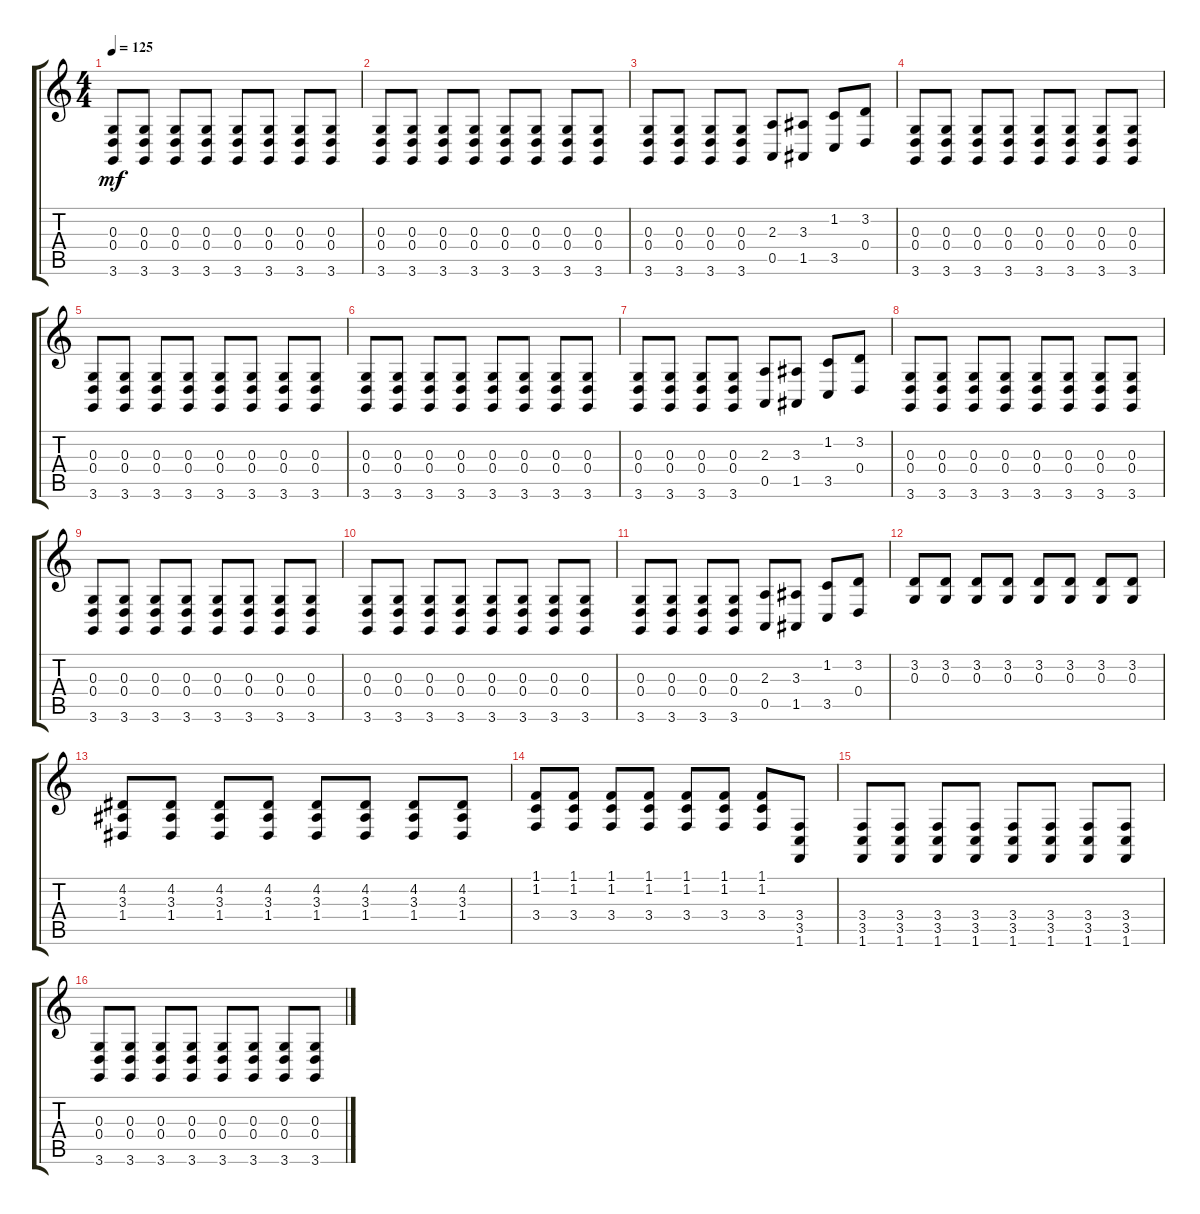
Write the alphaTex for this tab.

\track "" {instrument acousticgrandpiano}
\staff {score tabs}
\tuning (E4 B3 G3 D3 A2 E2) {hide}
\ts (4 4)
\tempo 125
\clef g2
\ks c
(0.3 0.4 3.6).8{dy mf} (0.3 0.4 3.6).8 (0.3 0.4 3.6).8 (0.3 0.4 3.6).8 (0.3 0.4 3.6).8 (0.3 0.4 3.6).8 (0.3 0.4 3.6).8 (0.3 0.4 3.6).8 |
(0.3 0.4 3.6).8 (0.3 0.4 3.6).8 (0.3 0.4 3.6).8 (0.3 0.4 3.6).8 (0.3 0.4 3.6).8 (0.3 0.4 3.6).8 (0.3 0.4 3.6).8 (0.3 0.4 3.6).8 |
(0.3 0.4 3.6).8 (0.3 0.4 3.6).8 (0.3 0.4 3.6).8 (0.3 0.4 3.6).8 (2.3 0.5).8 (3.3 1.5).8 (1.2 3.5).8 (3.2 0.4).8 |
(0.3 0.4 3.6).8 (0.3 0.4 3.6).8 (0.3 0.4 3.6).8 (0.3 0.4 3.6).8 (0.3 0.4 3.6).8 (0.3 0.4 3.6).8 (0.3 0.4 3.6).8 (0.3 0.4 3.6).8 |
(0.3 0.4 3.6).8 (0.3 0.4 3.6).8 (0.3 0.4 3.6).8 (0.3 0.4 3.6).8 (0.3 0.4 3.6).8 (0.3 0.4 3.6).8 (0.3 0.4 3.6).8 (0.3 0.4 3.6).8 |
(0.3 0.4 3.6).8 (0.3 0.4 3.6).8 (0.3 0.4 3.6).8 (0.3 0.4 3.6).8 (0.3 0.4 3.6).8 (0.3 0.4 3.6).8 (0.3 0.4 3.6).8 (0.3 0.4 3.6).8 |
(0.3 0.4 3.6).8 (0.3 0.4 3.6).8 (0.3 0.4 3.6).8 (0.3 0.4 3.6).8 (2.3 0.5).8 (3.3 1.5).8 (1.2 3.5).8 (3.2 0.4).8 |
(0.3 0.4 3.6).8 (0.3 0.4 3.6).8 (0.3 0.4 3.6).8 (0.3 0.4 3.6).8 (0.3 0.4 3.6).8 (0.3 0.4 3.6).8 (0.3 0.4 3.6).8 (0.3 0.4 3.6).8 |
(0.3 0.4 3.6).8 (0.3 0.4 3.6).8 (0.3 0.4 3.6).8 (0.3 0.4 3.6).8 (0.3 0.4 3.6).8 (0.3 0.4 3.6).8 (0.3 0.4 3.6).8 (0.3 0.4 3.6).8 |
(0.3 0.4 3.6).8 (0.3 0.4 3.6).8 (0.3 0.4 3.6).8 (0.3 0.4 3.6).8 (0.3 0.4 3.6).8 (0.3 0.4 3.6).8 (0.3 0.4 3.6).8 (0.3 0.4 3.6).8 |
(0.3 0.4 3.6).8 (0.3 0.4 3.6).8 (0.3 0.4 3.6).8 (0.3 0.4 3.6).8 (2.3 0.5).8 (3.3 1.5).8 (1.2 3.5).8 (3.2 0.4).8 |
(3.2 0.3).8 (3.2 0.3).8 (3.2 0.3).8 (3.2 0.3).8 (3.2 0.3).8 (3.2 0.3).8 (3.2 0.3).8 (3.2 0.3).8 |
(4.2 3.3 1.4).8 (4.2 3.3 1.4).8 (4.2 3.3 1.4).8 (4.2 3.3 1.4).8 (4.2 3.3 1.4).8 (4.2 3.3 1.4).8 (4.2 3.3 1.4).8 (4.2 3.3 1.4).8 |
(1.1 1.2 3.4).8 (1.1 1.2 3.4).8 (1.1 1.2 3.4).8 (1.1 1.2 3.4).8 (1.1 1.2 3.4).8 (1.1 1.2 3.4).8 (1.1 1.2 3.4).8 (3.4 3.5 1.6).8 |
(3.4 3.5 1.6).8 (3.4 3.5 1.6).8 (3.4 3.5 1.6).8 (3.4 3.5 1.6).8 (3.4 3.5 1.6).8 (3.4 3.5 1.6).8 (3.4 3.5 1.6).8 (3.4 3.5 1.6).8 |
(0.3 0.4 3.6).8 (0.3 0.4 3.6).8 (0.3 0.4 3.6).8 (0.3 0.4 3.6).8 (0.3 0.4 3.6).8 (0.3 0.4 3.6).8 (0.3 0.4 3.6).8 (0.3 0.4 3.6).8
